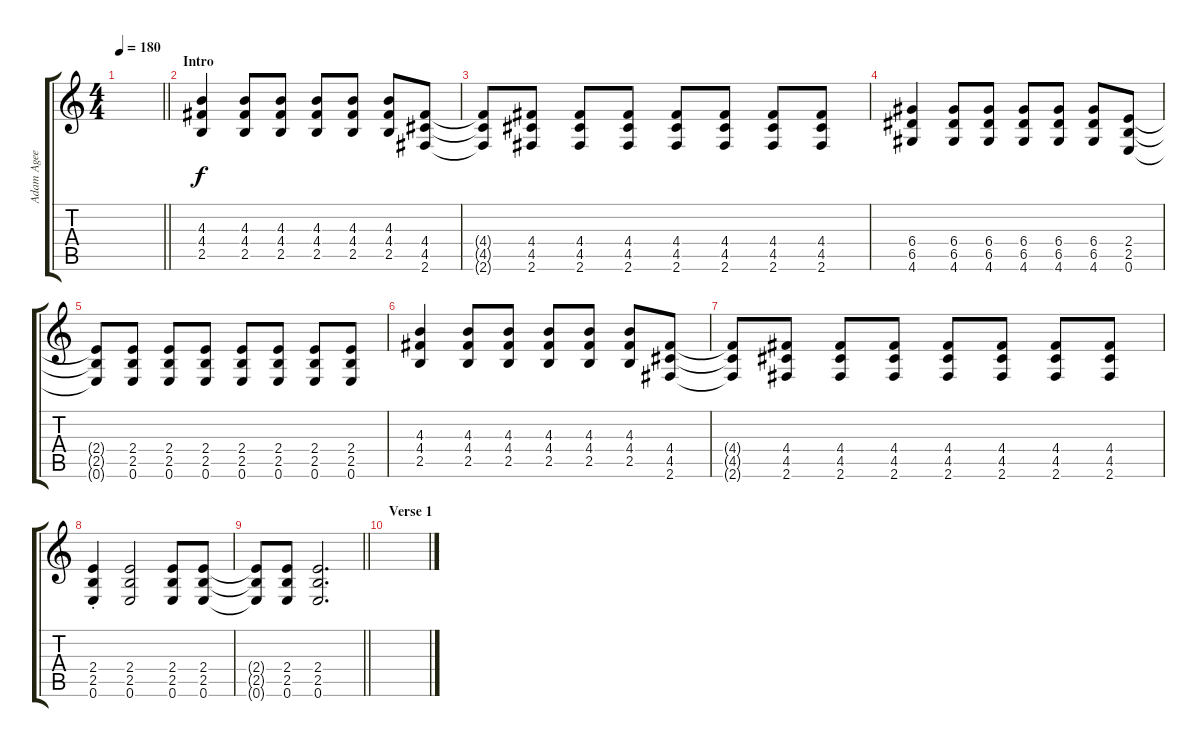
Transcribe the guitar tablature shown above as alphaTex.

\track ("Adam Agee" "Adam Agee") {instrument distortionguitar}
\staff {score tabs}
\tuning (E4 B3 G3 D3 A2 E2) {hide}
\ts (4 4)
\tempo 180
\clef g2
\barLineRight lightlight
\ks c
|
\section ("" "Intro")
(4.3 4.4 2.5).4 (4.3 4.4 2.5).8 (4.3 4.4 2.5).8 (4.3 4.4 2.5).8 (4.3 4.4 2.5).8 (4.3 4.4 2.5).8 (4.4 4.5 2.6).8 |
(4.4{t} 4.5{t} 2.6{t}).8 (4.4 4.5 2.6).8 (4.4 4.5 2.6).8 (4.4 4.5 2.6).8 (4.4 4.5 2.6).8 (4.4 4.5 2.6).8 (4.4 4.5 2.6).8 (4.4 4.5 2.6).8 |
(6.4 6.5 4.6).4 (6.4 6.5 4.6).8 (6.4 6.5 4.6).8 (6.4 6.5 4.6).8 (6.4 6.5 4.6).8 (6.4 6.5 4.6).8 (2.4 2.5 0.6).8 |
(2.4{t} 2.5{t} 0.6{t}).8 (2.4 2.5 0.6).8 (2.4 2.5 0.6).8 (2.4 2.5 0.6).8 (2.4 2.5 0.6).8 (2.4 2.5 0.6).8 (2.4 2.5 0.6).8 (2.4 2.5 0.6).8 |
(4.3 4.4 2.5).4 (4.3 4.4 2.5).8 (4.3 4.4 2.5).8 (4.3 4.4 2.5).8 (4.3 4.4 2.5).8 (4.3 4.4 2.5).8 (4.4 4.5 2.6).8 |
(4.4{t} 4.5{t} 2.6{t}).8 (4.4 4.5 2.6).8 (4.4 4.5 2.6).8 (4.4 4.5 2.6).8 (4.4 4.5 2.6).8 (4.4 4.5 2.6).8 (4.4 4.5 2.6).8 (4.4 4.5 2.6).8 |
(2.4{st} 2.5{st} 0.6{st}).4 (2.4 2.5 0.6).2 (2.4 2.5 0.6).8 (2.4 2.5 0.6).8 |
\barLineRight lightlight
(2.4{t} 2.5{t} 0.6{t}).8 (2.4 2.5 0.6).8 (2.4 2.5 0.6).2{d} |
\section ("" "Verse 1")
